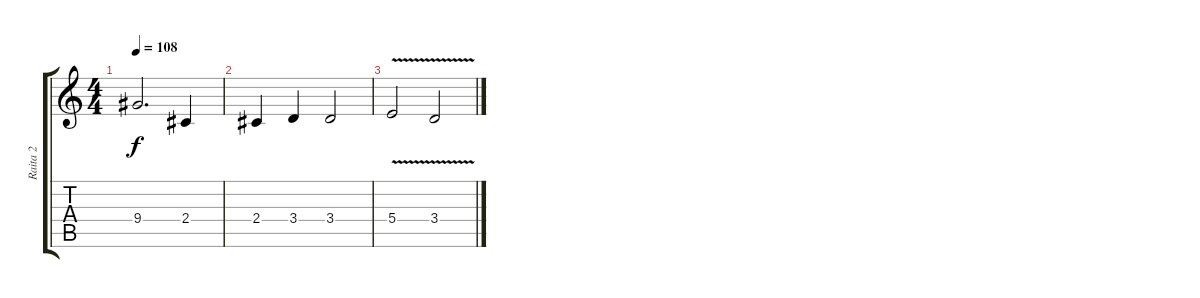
\track ("Raita 2" "Raita 2") {instrument distortionguitar}
\staff {score tabs}
\tuning (Db4 Ab3 E3 B2 Gb2 B1) {hide}
\ts (4 4)
\tempo 108
\clef g2
\ks c
9.4.2{d dy f} 2.4.4 |
2.4.4 3.4.4 3.4.2 |
5.4{v}.2 3.4{v}.2
